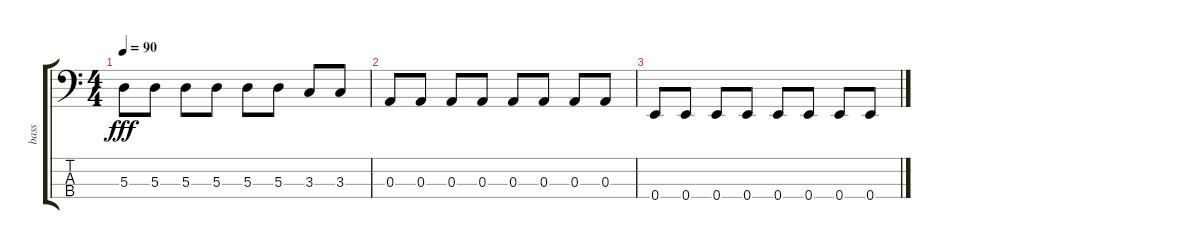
\track ("bass" "bass") {instrument electricbassfinger}
\staff {score tabs}
\tuning (G2 D2 A1 E1) {hide}
\ts (4 4)
\tempo 90
\clef f4
\ks c
5.3.8{dy fff volume 5} 5.3.8 5.3.8 5.3.8 5.3.8 5.3.8 3.3.8 3.3.8 |
0.3.8{volume 3} 0.3.8 0.3.8 0.3.8 0.3.8 0.3.8 0.3.8 0.3.8 |
0.4.8{volume 2} 0.4.8 0.4.8 0.4.8 0.4.8 0.4.8 0.4.8 0.4.8
